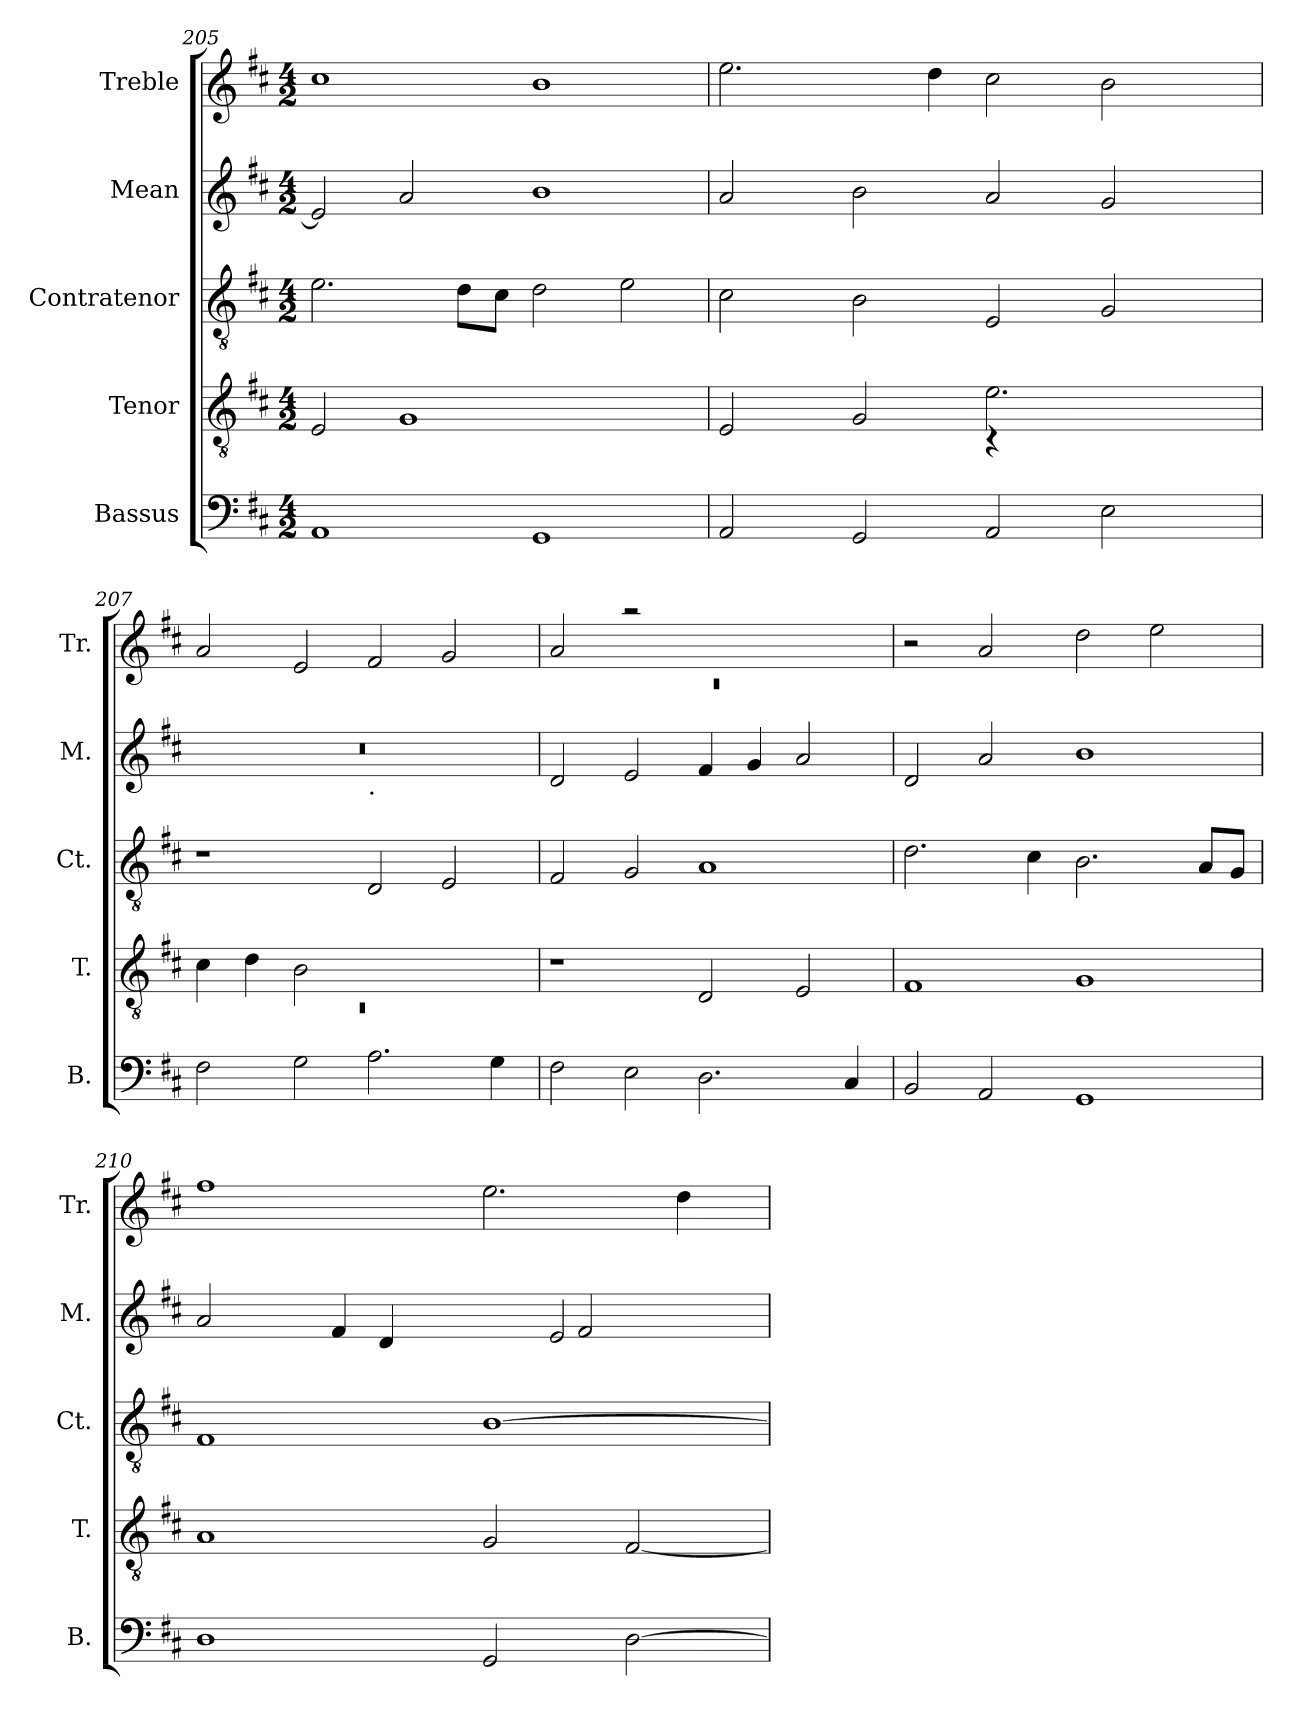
**kern	**kern	**kern	**kern	**kern
*part5	*part4	*part3	*part2	*part1
*staff5	*staff4	*staff3	*staff2	*staff1
*I"Bassus	*I"Tenor	*I"Contratenor	*I"Mean	*I"Treble
*I'B.	*I'T.	*I'Ct.	*I'M.	*I'Tr.
*clefF4	*clefGv2	*clefGv2	*clefG2	*clefG2
*k[f#c#]	*k[f#c#]	*k[f#c#]	*k[f#c#]	*k[f#c#]
*D:	*D:	*D:	*D:	*D:
*M4/2	*M4/2	*M4/2	*M4/2	*M4/2
=205	=205	=205	=205	=205
1AA	2E/	2.e\	2e/]	1cc#
.	1G	.	2a/	.
.	.	8d\L	.	.
.	.	8c#\J	.	.
1GG	.	2d\	1b	1b
.	2ryy	2e\	.	.
!!LO:PB:g=z
=206	=206	=206	=206	=206
*	*^	*	*	*
*	*	*^	*	*	*
2AA/	4ryy	2E/	1ryy	2c#\	2a/	2.ee\
.	16.ryy	.	.	.	.	.
.	4ryy	.	.	.	.	.
2GG/	.	2G/	.	2B\	2b\	.
.	1ryy	.	.	.	.	.
.	.	.	.	.	.	4dd\
2AA/	.	4rC	2.e\	2E/	2a/	2cc#\
.	.	4ryy	.	.	.	.
2E\	.	2ryy	.	2G/	2g/	2b\
.	4ryy	.	.	.	.	.
.	.	.	4ryy	.	.	.
.	8ryy	.	.	.	.	.
.	32ryy	.	.	.	.	.
*	*	*v	*v	*	*	*
=207	=207	=207	=207	=207	=207
!	!	!LO:N:vis=1	!	!	!
*	*	*	*	*^	*
2F#\	4c#\	0rC	1r	0r	1ryy	2a/
.	4d\	.	.	.	.	.
2G\	2B\	.	.	.	.	2e/
!	!	!	!	!	!LO:TX:b:t=.	!
2.A\	1ryy	.	2D/	.	1ryy	2f#/
.	.	.	2E/	.	.	2g/
4G\	.	.	.	.	.	.
*	*v	*v	*	*	*	*
=208	=208	=208	=208	=208	=208
*	*	*	*	*	*^
!	!	!	!	!	!	!LO:N:vis=1
*	*	*	*v	*v	*	*
2F#\	1r	2F#/	2d/	2a/	0rc
2E\	.	2G/	2e/	2raa	.
2.D\	2D/	1A	4f#/	1ryy	.
.	.	.	4g/	.	.
.	2E/	.	2a/	.	.
4C#/	.	.	.	.	.
*	*	*	*	*v	*v
=209	=209	=209	=209	=209
2BB/	1F#	2.d\	2d/	2r
2AA/	.	.	2a/	2a/
.	.	4c#\	.	.
1GG	1G	2.B\	1b	2dd\
.	.	.	.	2ee\
.	.	8A/L	.	.
.	.	8G/J	.	.
!!LO:LB:g=z
=210	=210	=210	=210	=210
*	*	*	*^	*
*	*	*	*	*^	*
*	*	*	*	*	*^	*
1D	1A	1F#	4ryy	2a/	2ryy	1ryy	1ff#
.	.	.	16ryy	.	.	.	.
.	.	.	8ryy	.	.	.	.
.	.	.	32ryy	.	.	.	.
.	.	.	1ryy	.	.	.	.
.	.	.	.	4f#/	8ryy	.	.
.	.	.	.	.	32ryy	.	.
.	.	.	.	.	4d/	.	.
.	.	.	.	8ryy	.	.	.
.	.	.	.	32ryy	.	.	.
.	.	.	.	1ryy	4ryy	.	.
2GG/	2G/	[>1B	.	.	.	4ryy	2.ee\
.	.	.	.	.	16.ryy	.	.
.	.	.	.	.	2e/	16.ryy	.
.	.	.	.	.	.	2f#/	.
.	.	.	2ryy	.	.	.	.
[>2D\	[<2F#/	.	.	.	.	.	.
.	.	.	.	.	8ryy	.	4dd\
.	.	.	.	.	.	8ryy	.
.	.	.	.	.	32ryy	.	.
.	.	.	.	16.ryy	16.ryy	.	.
.	.	.	32ryy	.	.	32ryy	.
*	*	*	*v	*v	*v	*v	*
=	=	=	=	=
*-	*-	*-	*-	*-
